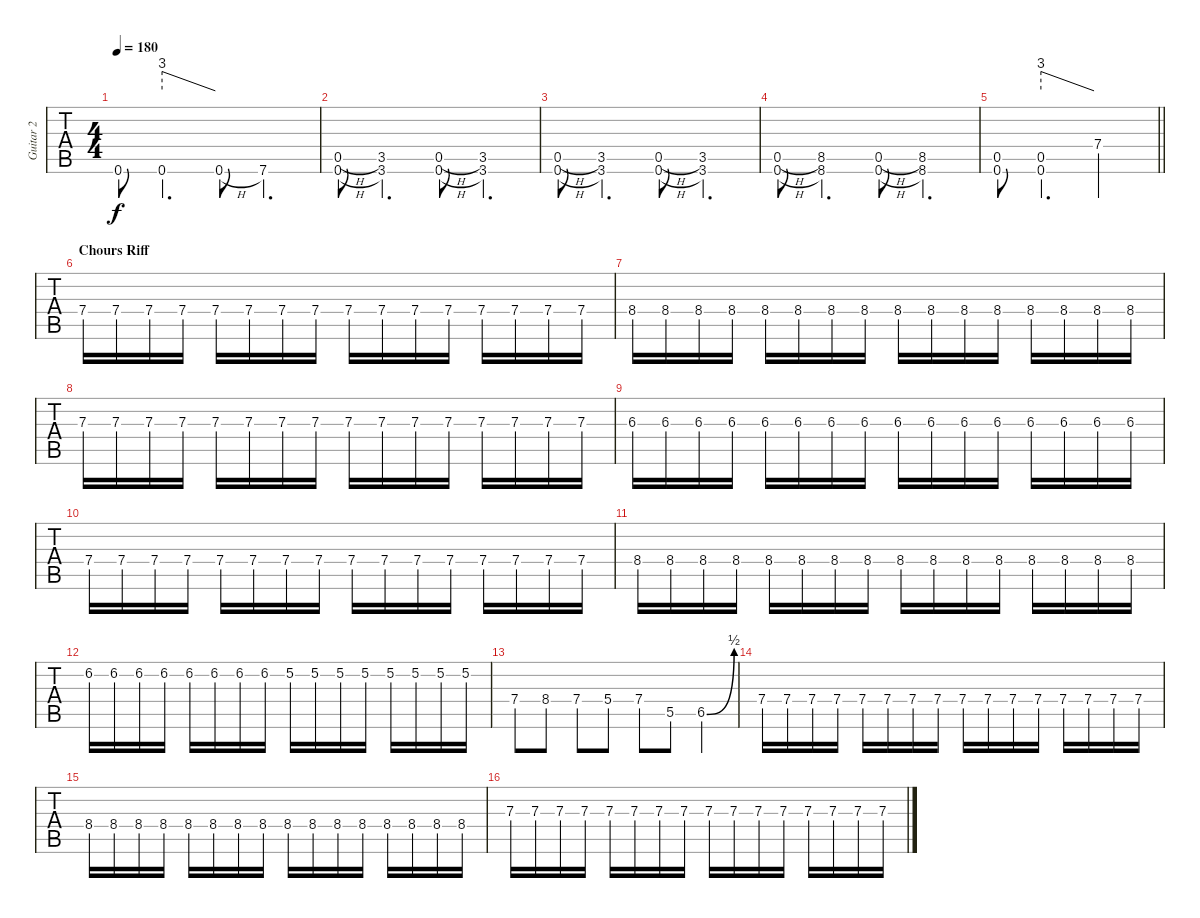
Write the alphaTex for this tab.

\track ("Guitar 2" "Guitar 2") {instrument distortionguitar}
\staff {tabs}
\tuning (Db4 Ab3 E3 B2 Gb2 B1) {hide}
\ts (4 4)
\tempo 180
\clef g2
\ks c
0.6.8{dy f} 0.6.4{d tbe (predivedive default 0 12 60 0)} 0.6{h}.8 7.6.4{d} |
(0.5{h} 0.6{h}).8 (3.5 3.6).4{d} (0.5{h} 0.6{h}).8 (3.5 3.6).4{d} |
(0.5{h} 0.6{h}).8 (3.5 3.6).4{d} (0.5{h} 0.6{h}).8 (3.5 3.6).4{d} |
(0.5{h} 0.6{h}).8 (8.5 8.6).4{d} (0.5{h} 0.6{h}).8 (8.5 8.6).4{d} |
\barLineRight lightlight
(0.5 0.6).8 (0.5 0.6).4{d tbe (predivedive default 0 12 60 0)} 7.4.2 |
\section ("" "Chours Riff")
7.4.16 7.4.16 7.4.16 7.4.16 7.4.16 7.4.16 7.4.16 7.4.16 7.4.16 7.4.16 7.4.16 7.4.16 7.4.16 7.4.16 7.4.16 7.4.16 |
8.4.16 8.4.16 8.4.16 8.4.16 8.4.16 8.4.16 8.4.16 8.4.16 8.4.16 8.4.16 8.4.16 8.4.16 8.4.16 8.4.16 8.4.16 8.4.16 |
7.3.16 7.3.16 7.3.16 7.3.16 7.3.16 7.3.16 7.3.16 7.3.16 7.3.16 7.3.16 7.3.16 7.3.16 7.3.16 7.3.16 7.3.16 7.3.16 |
6.3.16 6.3.16 6.3.16 6.3.16 6.3.16 6.3.16 6.3.16 6.3.16 6.3.16 6.3.16 6.3.16 6.3.16 6.3.16 6.3.16 6.3.16 6.3.16 |
7.4.16 7.4.16 7.4.16 7.4.16 7.4.16 7.4.16 7.4.16 7.4.16 7.4.16 7.4.16 7.4.16 7.4.16 7.4.16 7.4.16 7.4.16 7.4.16 |
8.4.16 8.4.16 8.4.16 8.4.16 8.4.16 8.4.16 8.4.16 8.4.16 8.4.16 8.4.16 8.4.16 8.4.16 8.4.16 8.4.16 8.4.16 8.4.16 |
6.2.16 6.2.16 6.2.16 6.2.16 6.2.16 6.2.16 6.2.16 6.2.16 5.2.16 5.2.16 5.2.16 5.2.16 5.2.16 5.2.16 5.2.16 5.2.16 |
7.4.8 8.4.8 7.4.8 5.4.8 7.4.8 5.5.8 6.5{be (bend 0 0 60 2)}.4 |
7.4.16 7.4.16 7.4.16 7.4.16 7.4.16 7.4.16 7.4.16 7.4.16 7.4.16 7.4.16 7.4.16 7.4.16 7.4.16 7.4.16 7.4.16 7.4.16 |
8.4.16 8.4.16 8.4.16 8.4.16 8.4.16 8.4.16 8.4.16 8.4.16 8.4.16 8.4.16 8.4.16 8.4.16 8.4.16 8.4.16 8.4.16 8.4.16 |
7.3.16 7.3.16 7.3.16 7.3.16 7.3.16 7.3.16 7.3.16 7.3.16 7.3.16 7.3.16 7.3.16 7.3.16 7.3.16 7.3.16 7.3.16 7.3.16
